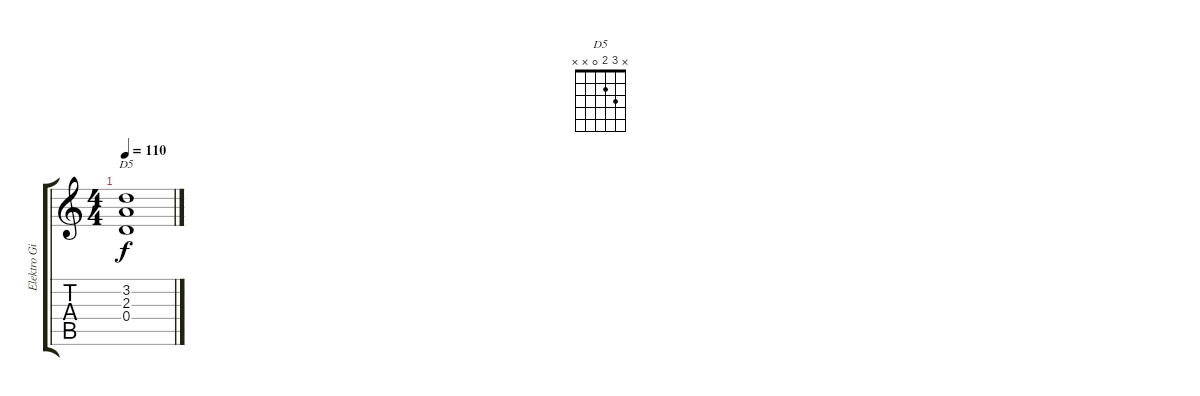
\track ("Elektro Gitar 2" "Elektro Gi") {instrument overdrivenguitar}
\staff {score tabs}
\tuning (E4 B3 G3 D3 A2 E2) {hide}
\chord ("D5" x 3 2 0 x x)
\ts (4 4)
\tempo 110
\clef g2
\ks c
(3.2 2.3 0.4).1{ch "D5" dy f volume 3}
